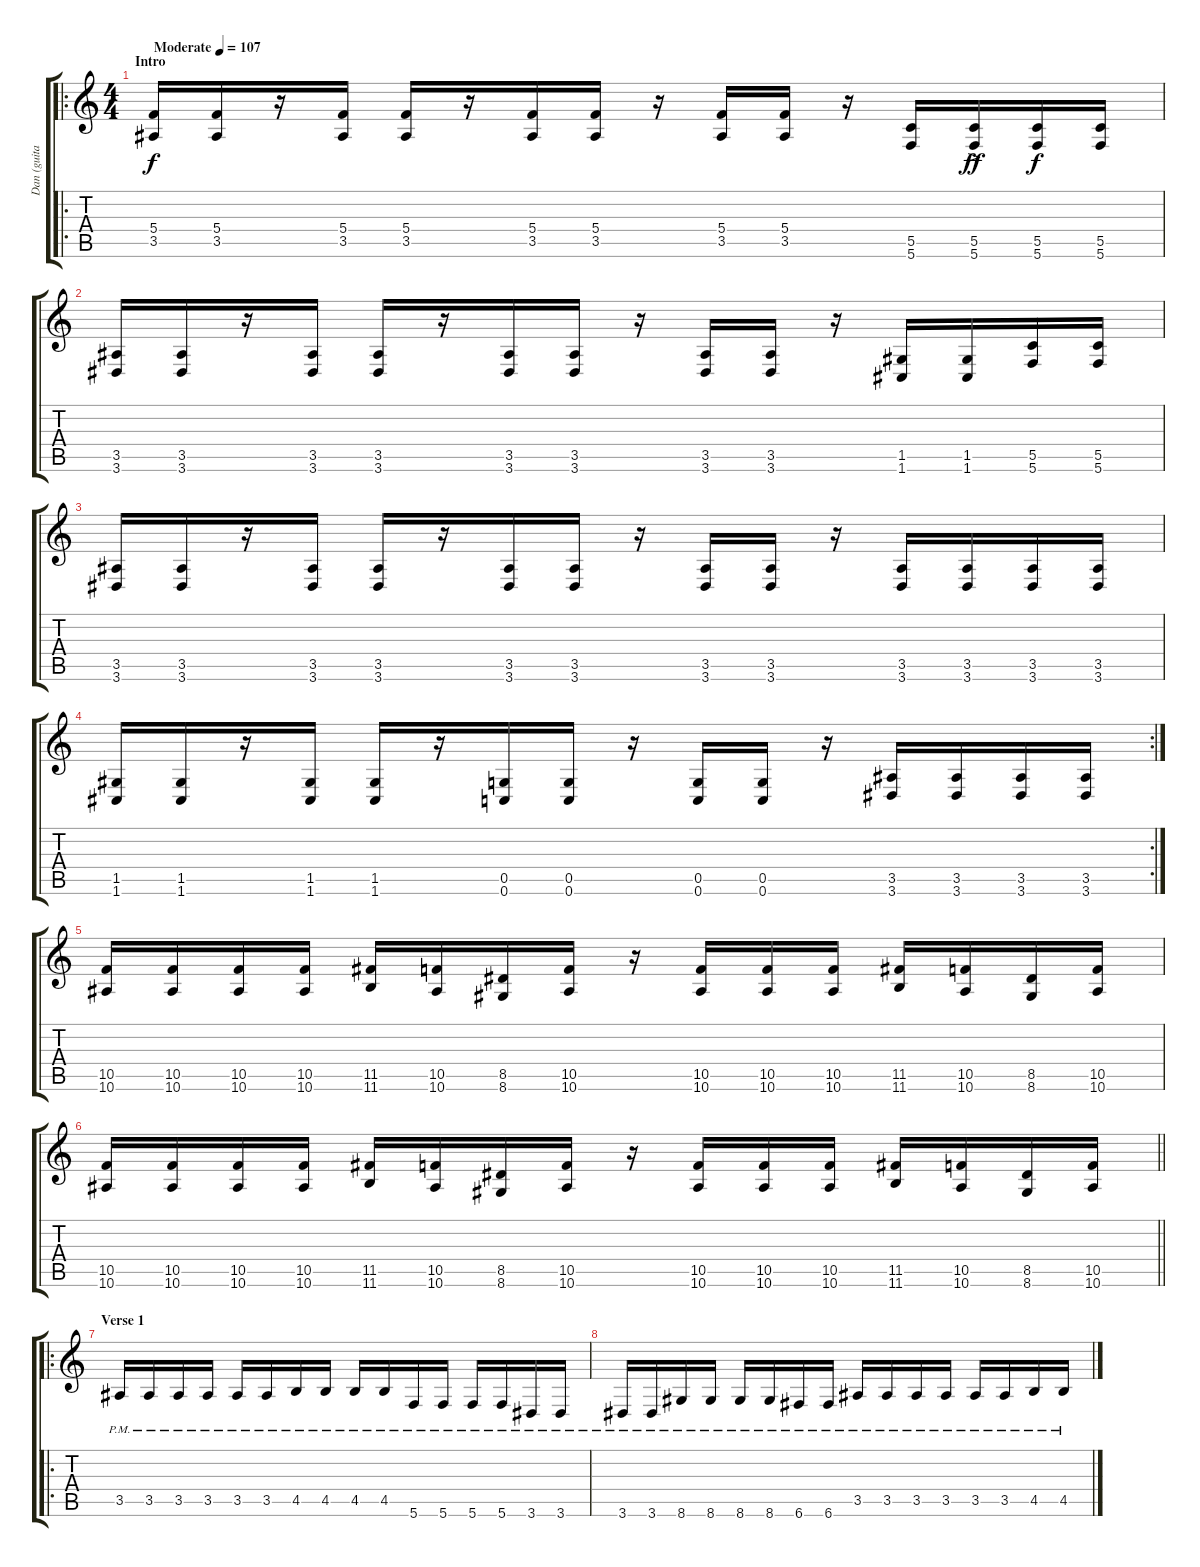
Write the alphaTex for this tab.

\track ("Dan (guitar)" "Dan (guita") {instrument distortionguitar}
\staff {score tabs}
\tuning (D4 A3 F3 C3 G2 C2) {hide}
\ro
\ts (4 4)
\section ("" "Intro")
\tempo (107 "Moderate")
\clef g2
\ks c
(5.4 3.5).16{dy f instrument distortionguitar} (5.4 3.5).16 r.16 (5.4 3.5).16 (5.4 3.5).16 r.16 (5.4 3.5).16 (5.4 3.5).16 r.16 (5.4 3.5).16 (5.4 3.5).16 r.16 (5.5 5.6).16 (5.5 5.6{ac}).16{dy ff} (5.5 5.6).16{dy f} (5.5 5.6).16 |
(3.5 3.6).16 (3.5 3.6).16 r.16 (3.5 3.6).16 (3.5 3.6).16 r.16 (3.5 3.6).16 (3.5 3.6).16 r.16 (3.5 3.6).16 (3.5 3.6).16 r.16 (1.5 1.6).16 (1.5 1.6).16 (5.5 5.6).16 (5.5 5.6).16 |
(3.5 3.6).16 (3.5 3.6).16 r.16 (3.5 3.6).16 (3.5 3.6).16 r.16 (3.5 3.6).16 (3.5 3.6).16 r.16 (3.5 3.6).16 (3.5 3.6).16 r.16 (3.5 3.6).16 (3.5 3.6).16 (3.5 3.6).16 (3.5 3.6).16 |
\rc 2
(1.5 1.6).16 (1.5 1.6).16 r.16 (1.5 1.6).16 (1.5 1.6).16 r.16 (0.5 0.6).16 (0.5 0.6).16 r.16 (0.5 0.6).16 (0.5 0.6).16 r.16 (3.5 3.6).16 (3.5 3.6).16 (3.5 3.6).16 (3.5 3.6).16 |
(10.5 10.6).16 (10.5 10.6).16 (10.5 10.6).16 (10.5 10.6).16 (11.5 11.6).16 (10.5 10.6).16 (8.5 8.6).16 (10.5 10.6).16 r.16 (10.5 10.6).16 (10.5 10.6).16 (10.5 10.6).16 (11.5 11.6).16 (10.5 10.6).16 (8.5 8.6).16 (10.5 10.6).16 |
\barLineRight lightlight
(10.5 10.6).16 (10.5 10.6).16 (10.5 10.6).16 (10.5 10.6).16 (11.5 11.6).16 (10.5 10.6).16 (8.5 8.6).16 (10.5 10.6).16 r.16 (10.5 10.6).16 (10.5 10.6).16 (10.5 10.6).16 (11.5 11.6).16 (10.5 10.6).16 (8.5 8.6).16 (10.5 10.6).16 |
\ro
\section ("" "Verse 1")
3.5{pm}.16{volume 11 instrument distortionguitar} 3.5{pm}.16 3.5{pm}.16 3.5{pm}.16 3.5{pm}.16 3.5{pm}.16 4.5{pm}.16 4.5{pm}.16 4.5{pm}.16 4.5{pm}.16 5.6{pm}.16 5.6{pm}.16 5.6{pm}.16 5.6{pm}.16 3.6{pm}.16 3.6{pm}.16 |
3.6{pm}.16 3.6{pm}.16 8.6{pm}.16 8.6{pm}.16 8.6{pm}.16 8.6{pm}.16 6.6{pm}.16 6.6{pm}.16 3.5{pm}.16 3.5{pm}.16 3.5{pm}.16 3.5{pm}.16 3.5{pm}.16 3.5{pm}.16 4.5{pm}.16 4.5{pm}.16
